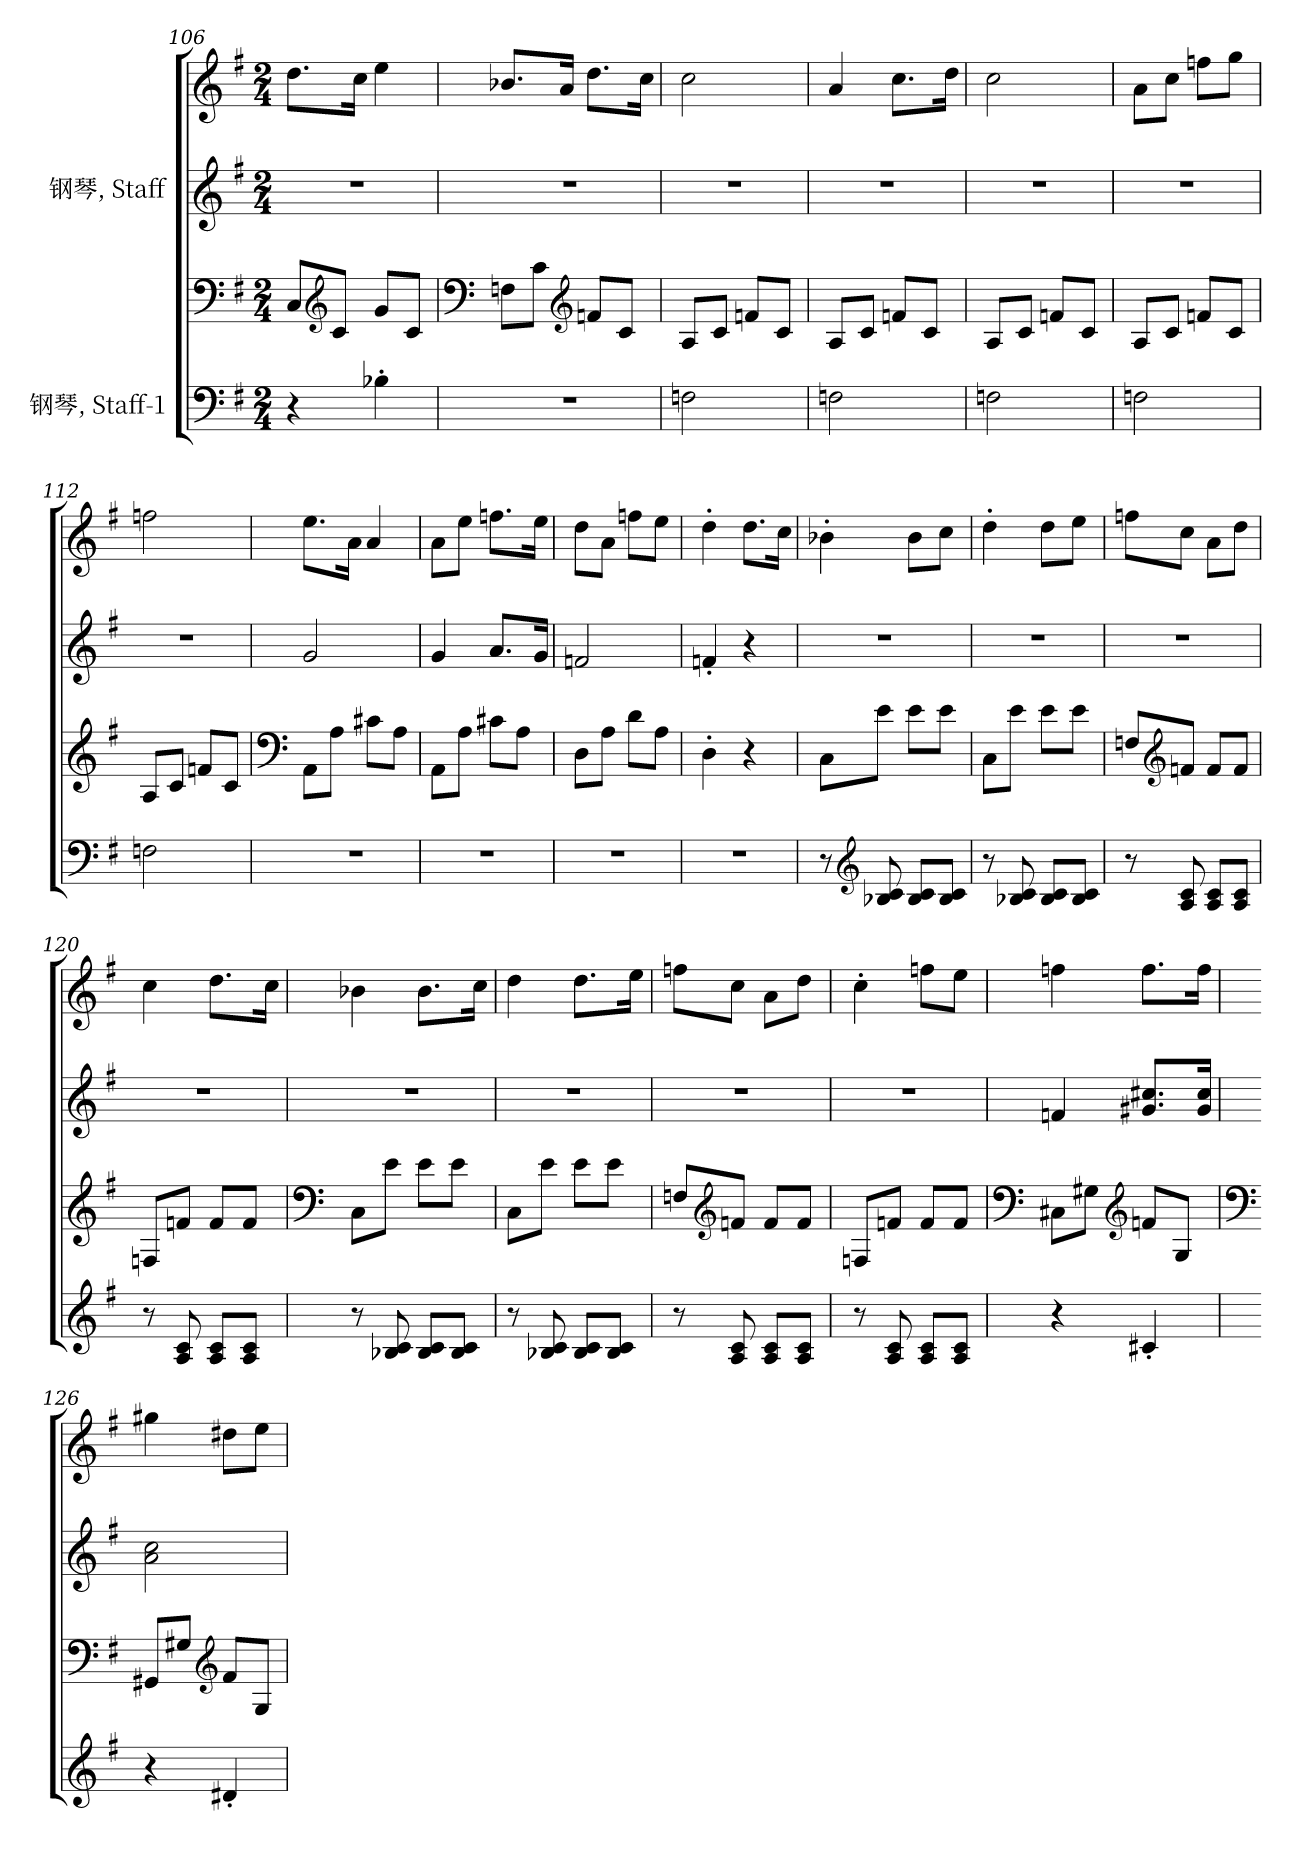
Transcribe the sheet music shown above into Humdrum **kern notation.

**kern	**kern	**kern	**kern
*part2	*part2	*part1	*part1
*staff4	*staff3	*staff2	*staff1
*I"钢琴, Staff-1	*	*I"钢琴, Staff	*
*clefF4	*clefF4	*clefG2	*clefG2
*k[f#]	*k[f#]	*k[f#]	*k[f#]
*M2/4	*M2/4	*M2/4	*M2/4
=106	=106	=106	=106
4r	8C/L	2r	8.dd\L
*	*clefG2	*	*
.	8c/J	.	.
.	.	.	16cc\Jk
4B-X'\	8g/L	.	4ee\
.	8c/J	.	.
=107	=107	=107	=107
*	*clefF4	*	*
2r	8Fn\L	2r	8.b-X/L
.	8c\J	.	.
.	.	.	16a/Jk
*	*clefG2	*	*
.	8fn/L	.	8.dd\L
.	8c/J	.	.
.	.	.	16cc\Jk
=108	=108	=108	=108
2Fn\	8A/L	2r	2cc\
.	8c/J	.	.
.	8fn/L	.	.
.	8c/J	.	.
=109	=109	=109	=109
2Fn\	8A/L	2r	4a/
.	8c/J	.	.
.	8fn/L	.	8.cc\L
.	8c/J	.	.
.	.	.	16dd\Jk
!!LO:LB:g=z
=110	=110	=110	=110
2Fn\	8A/L	2r	2cc\
.	8c/J	.	.
.	8fn/L	.	.
.	8c/J	.	.
=111	=111	=111	=111
2Fn\	8A/L	2r	8a\L
.	8c/J	.	8cc\J
.	8fn/L	.	8ffn\L
.	8c/J	.	8gg\J
=112	=112	=112	=112
2Fn\	8A/L	2r	2ffn\
.	8c/J	.	.
.	8fn/L	.	.
.	8c/J	.	.
=113	=113	=113	=113
*	*clefF4	*	*
2r	8AA\L	2g/	8.ee\L
.	8A\J	.	.
.	.	.	16a\Jk
.	8c#X\L	.	4a/
.	8A\J	.	.
=114	=114	=114	=114
2r	8AA\L	4g/	8a\L
.	8A\J	.	8ee\J
.	8c#X\L	8.a/L	8.ffn\L
.	8A\J	.	.
.	.	16g/Jk	16ee\Jk
=115	=115	=115	=115
2r	8D\L	2fn/	8dd\L
.	8A\J	.	8a\J
.	8d\L	.	8ffn\L
.	8A\J	.	8ee\J
=116	=116	=116	=116
2r	4D'\	4fn'/	4dd'\
.	4r	4r	8.dd\L
.	.	.	16cc\Jk
!!LO:PB:g=z
=117	=117	=117	=117
8r	8C\L	2r	4b-X'\
*clefG2	*	*	*
8B-X/ 8c/	8e\J	.	.
8B-/ 8c/L	8e\L	.	8b-\L
8B-/ 8c/J	8e\J	.	8cc\J
=118	=118	=118	=118
8r	8C\L	2r	4dd'\
8B-X/ 8c/	8e\J	.	.
8B-/ 8c/L	8e\L	.	8dd\L
8B-/ 8c/J	8e\J	.	8ee\J
=119	=119	=119	=119
8r	8Fn/L	2r	8ffn\L
*	*clefG2	*	*
8A/ 8c/	8fn/J	.	8cc\J
8A/ 8c/L	8f/L	.	8a\L
8A/ 8c/J	8f/J	.	8dd\J
=120	=120	=120	=120
8r	8Fn/L	2r	4cc\
8A/ 8c/	8fn/J	.	.
8A/ 8c/L	8f/L	.	8.dd\L
8A/ 8c/J	8f/J	.	.
.	.	.	16cc\Jk
!!LO:LB:g=z
=121	=121	=121	=121
*	*clefF4	*	*
8r	8C\L	2r	4b-X\
8B-X/ 8c/	8e\J	.	.
8B-/ 8c/L	8e\L	.	8.b-\L
8B-/ 8c/J	8e\J	.	.
.	.	.	16cc\Jk
=122	=122	=122	=122
8r	8C\L	2r	4dd\
8B-X/ 8c/	8e\J	.	.
8B-/ 8c/L	8e\L	.	8.dd\L
8B-/ 8c/J	8e\J	.	.
.	.	.	16ee\Jk
=123	=123	=123	=123
8r	8Fn/L	2r	8ffn\L
*	*clefG2	*	*
8A/ 8c/	8fn/J	.	8cc\J
8A/ 8c/L	8f/L	.	8a\L
8A/ 8c/J	8f/J	.	8dd\J
=124	=124	=124	=124
8r	8Fn/L	2r	4cc'\
8A/ 8c/	8fn/J	.	.
8A/ 8c/L	8f/L	.	8ffn\L
8A/ 8c/J	8f/J	.	8ee\J
!!LO:LB:g=z
=125	=125	=125	=125
*	*clefF4	*	*
4r	8C#X\L	4fn/	4ffn\
.	8G#X\J	.	.
*	*clefG2	*	*
4c#X'/	8fn/L	8.g#X/ 8.cc#X/L	8.ff\L
.	8G#/J	.	.
.	.	16g#/ 16cc#/Jk	16ff\Jk
=126	=126	=126	=126
*	*clefF4	*	*
4r	8GG#X/L	2a\ 2cc\	4gg#X\
.	8G#X/J	.	.
*	*clefG2	*	*
4d#X'/	8f#/L	.	8dd#X\L
.	8G#/J	.	8ee\J
=	=	=	=
*-	*-	*-	*-
